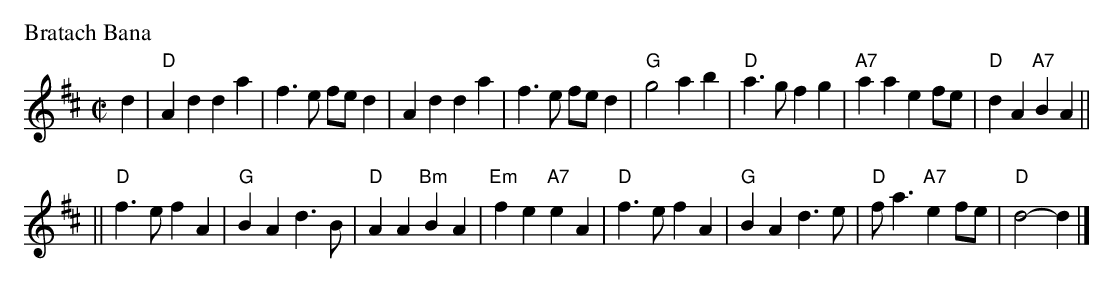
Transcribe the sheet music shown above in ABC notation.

X:1
P: Bratach Bana
M: C|
L: 1/4
K: D
d \
| "D"Ad da | f>e f/e/d | Ad da | f>e f/e/d \
| "G"g2 ab | "D"a>g fg | "A7"aa ef/e/ | "D"dA "A7"BA ||
||"D"f>e fA | "G"BA d>B | "D"AA "Bm"BA | "Em"fe "A7"eA \
| "D"f>e fA | "G"BA d>e | "D"f<a "A7"ef/e/ | "D"d2- d |]
